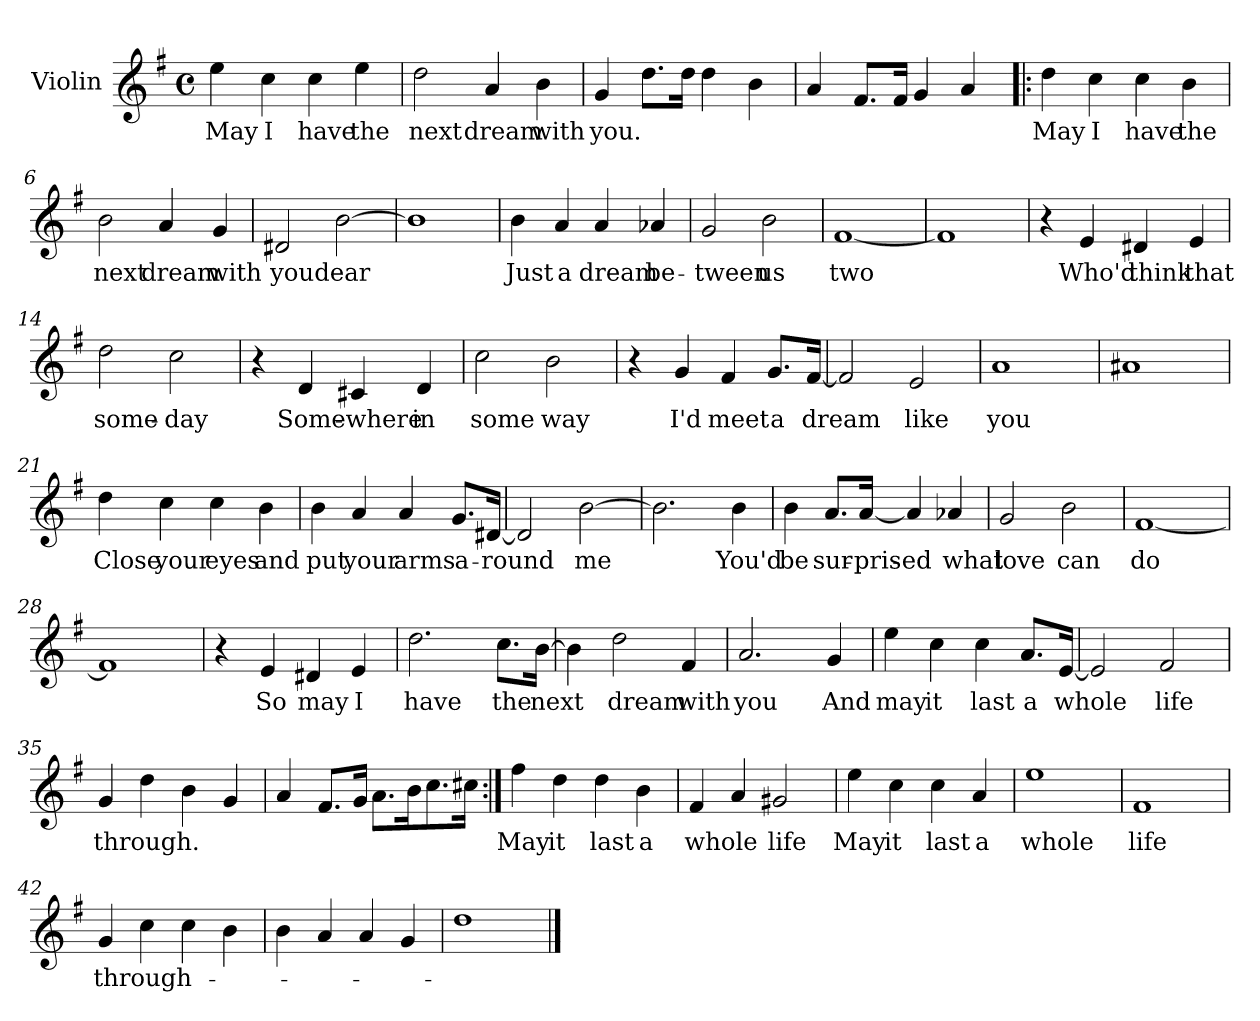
**kern	**text
*part1	*part1
*staff1	*staff1
*I"Violin	*
*I'Vln	*
*clefG2	*
*k[f#]	*
*G:	*
*M4/4	*
*met(c)	*
=1	=1
4ee\	May
4cc\	I
4cc\	have
4ee\	the
=2	=2
2dd\	next
4a/	dream
4b\	with
=3	=3
4g/	you.
8.dd\L	.
16dd\Jk	.
4dd\	.
4b\	.
=4	=4
4a/	.
8.f#/L	.
16f#/Jk	.
4g/	.
4a/	.
!!LO:LB:g=z
=5!|:	=5!|:
4dd\	May
4cc\	I
4cc\	have
4b\	the
=6	=6
2b\	next
4a/	dream
4g/	with
=7	=7
2d#X/	you
[2b\	dear
=8	=8
1b]	.
!!LO:LB:g=z
=9	=9
4b\	Just
4a/	a
4a/	dream
4a-X/	be-
=10	=10
2g/	-tween
2b\	us
=11	=11
[1f#	two
=12	=12
1f#]	.
!!LO:LB:g=z
=13	=13
4r	.
4e/	Who'd
4d#X/	think
4e/	that
=14	=14
2dd\	some-
2cc\	-day
=15	=15
4r	.
4d/	Some-
4c#X/	-where
4d/	in
=16	=16
2cc\	some
2b\	way
!!LO:LB:g=z
=17	=17
4r	.
4g/	I'd
4f#/	meet
8.g/L	a
[16f#/Jk	dream
=18	=18
2f#/]	.
2e/	like
=19	=19
1a	you
=20	=20
1a#X	.
!!LO:LB:g=z
=21	=21
4dd\	Close
4cc\	your
4cc\	eyes
4b\	and
=22	=22
4b\	put
4a/	your
4a/	arms
8.g/L	a-
[16d#X/Jk	-round
=23	=23
2d#/]	.
[2b\	me
=24	=24
2.b\]	.
4b\	You'd
=25	=25
4b\	be
8.a/L	sur-
[16a/Jk	-pris-
4a/]	-ed
4a-X/	what
=26	=26
2g/	love
2b\	can
!!LO:LB:g=z
=27	=27
[1f#	do
=28	=28
1f#]	.
=29	=29
4r	.
4e/	So
4d#X/	may
4e/	I
=30	=30
2.dd\	have
8.cc\L	the
[16b\Jk	next
=31	=31
4b\]	.
2dd\	dream
4f#/	with
=32	=32
2.a/	you
4g/	And
!!LO:LB:g=z
=33	=33
4ee\	may
4cc\	it
4cc\	last
8.a/L	a
[16e/Jk	whole
=34	=34
2e/]	.
2f#/	life
=35	=35
4g/	through.
4dd\	.
4b\	.
4g/	.
=36	=36
4a/	.
8.f#/L	.
16g/Jk	.
8.a\L	.
16b\K	.
8.cc\	.
16cc#X\Jk	.
=37:|!	=37:|!
4ff#\	May
4dd\	it
4dd\	last
4b\	a
=38	=38
4f#/	whole
4a/	.
2g#X/	life
!!LO:LB:g=z
=39	=39
4ee\	May
4cc\	it
4cc\	last
4a/	a
=40	=40
1ee	whole
=41	=41
1f#	life
=42	=42
4g/	through-
4cc\	.
4cc\	.
4b\	.
=43	=43
4b\	.
4a/	.
4a/	.
4g/	.
=44	=44
1dd	.
==	==
*-	*-
